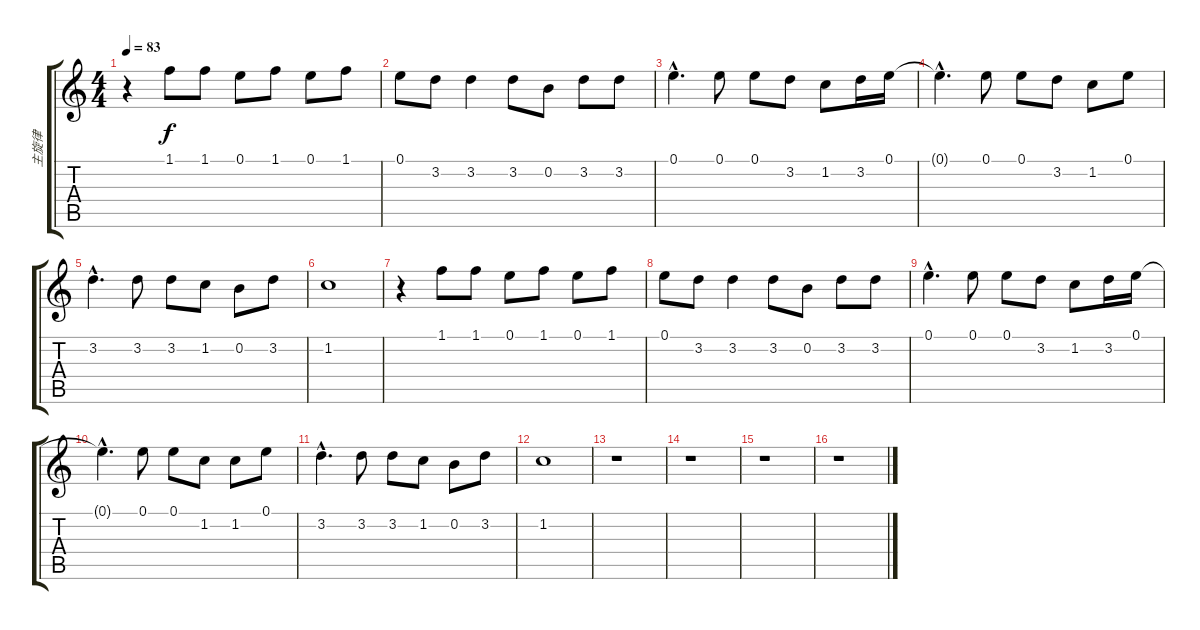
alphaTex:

\track ("主旋律" "主旋律") {instrument acousticguitarnylon}
\staff {score tabs}
\tuning (E4 B3 G3 D3 A2 E2) {hide}
\ts (4 4)
\tempo 83
\clef g2
\ks c
r.4{dy f} 1.1.8 1.1.8 0.1.8 1.1.8 0.1.8 1.1.8 |
0.1.8 3.2.8 3.2.4 3.2.8 0.2.8 3.2.8 3.2.8 |
0.1{hac}.4{d} 0.1.8 0.1.8 3.2.8 1.2.8 3.2.16 0.1.16 |
0.1{hac t}.4{d} 0.1.8 0.1.8 3.2.8 1.2.8 0.1.8 |
3.2{hac}.4{d} 3.2.8 3.2.8 1.2.8 0.2.8 3.2.8 |
1.2.1 |
r.4 1.1.8 1.1.8 0.1.8 1.1.8 0.1.8 1.1.8 |
0.1.8 3.2.8 3.2.4 3.2.8 0.2.8 3.2.8 3.2.8 |
0.1{hac}.4{d} 0.1.8 0.1.8 3.2.8 1.2.8 3.2.16 0.1.16 |
0.1{hac t}.4{d} 0.1.8 0.1.8 1.2.8 1.2.8 0.1.8 |
3.2{hac}.4{d} 3.2.8 3.2.8 1.2.8 0.2.8 3.2.8 |
1.2.1 |
r.1 |
r.1 |
r.1 |
r.1
